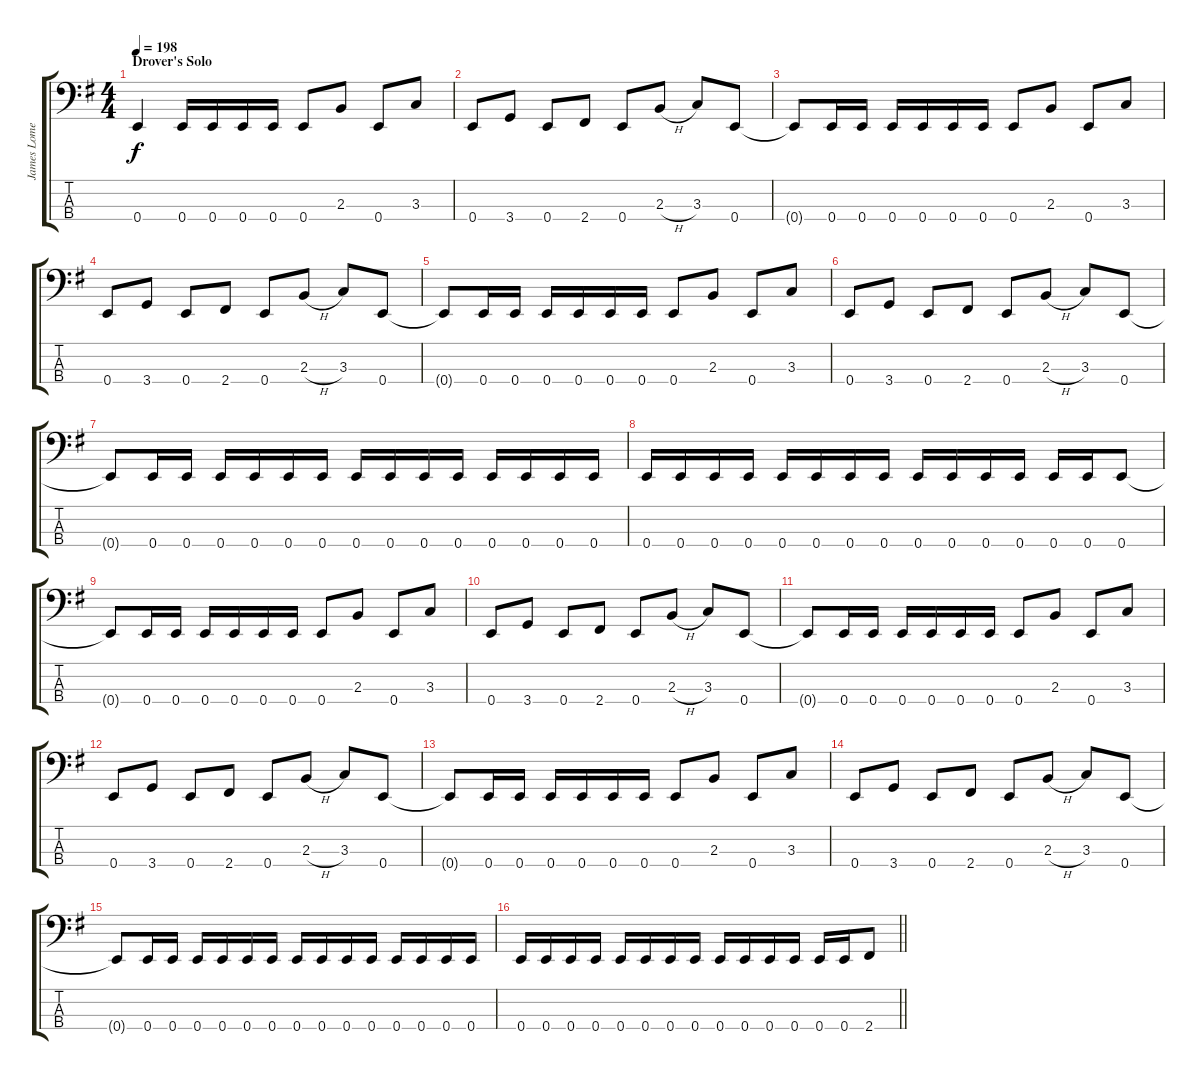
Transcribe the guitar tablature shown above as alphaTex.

\track ("James Lomenzo" "James Lome") {instrument electricbasspick}
\staff {score tabs}
\tuning (G2 D2 A1 E1) {hide}
\ts (4 4)
\section ("" "Drover's Solo")
\tempo 198
\clef f4
\ks g
0.4.4{dy f} 0.4.16 0.4.16 0.4.16 0.4.16 0.4.8 2.3.8 0.4.8 3.3.8 |
0.4.8 3.4.8 0.4.8 2.4.8 0.4.8 2.3{h}.8 3.3.8 0.4.8 |
0.4{t}.8 0.4.16 0.4.16 0.4.16 0.4.16 0.4.16 0.4.16 0.4.8 2.3.8 0.4.8 3.3.8 |
0.4.8 3.4.8 0.4.8 2.4.8 0.4.8 2.3{h}.8 3.3.8 0.4.8 |
0.4{t}.8 0.4.16 0.4.16 0.4.16 0.4.16 0.4.16 0.4.16 0.4.8 2.3.8 0.4.8 3.3.8 |
0.4.8 3.4.8 0.4.8 2.4.8 0.4.8 2.3{h}.8 3.3.8 0.4.8 |
0.4{t}.8 0.4.16 0.4.16 0.4.16 0.4.16 0.4.16 0.4.16 0.4.16 0.4.16 0.4.16 0.4.16 0.4.16 0.4.16 0.4.16 0.4.16 |
0.4.16 0.4.16 0.4.16 0.4.16 0.4.16 0.4.16 0.4.16 0.4.16 0.4.16 0.4.16 0.4.16 0.4.16 0.4.16 0.4.16 0.4.8 |
0.4{t}.8 0.4.16 0.4.16 0.4.16 0.4.16 0.4.16 0.4.16 0.4.8 2.3.8 0.4.8 3.3.8 |
0.4.8 3.4.8 0.4.8 2.4.8 0.4.8 2.3{h}.8 3.3.8 0.4.8 |
0.4{t}.8 0.4.16 0.4.16 0.4.16 0.4.16 0.4.16 0.4.16 0.4.8 2.3.8 0.4.8 3.3.8 |
0.4.8 3.4.8 0.4.8 2.4.8 0.4.8 2.3{h}.8 3.3.8 0.4.8 |
0.4{t}.8 0.4.16 0.4.16 0.4.16 0.4.16 0.4.16 0.4.16 0.4.8 2.3.8 0.4.8 3.3.8 |
0.4.8 3.4.8 0.4.8 2.4.8 0.4.8 2.3{h}.8 3.3.8 0.4.8 |
0.4{t}.8 0.4.16 0.4.16 0.4.16 0.4.16 0.4.16 0.4.16 0.4.16 0.4.16 0.4.16 0.4.16 0.4.16 0.4.16 0.4.16 0.4.16 |
\barLineRight lightlight
0.4.16 0.4.16 0.4.16 0.4.16 0.4.16 0.4.16 0.4.16 0.4.16 0.4.16 0.4.16 0.4.16 0.4.16 0.4.16 0.4.16 2.4.8
